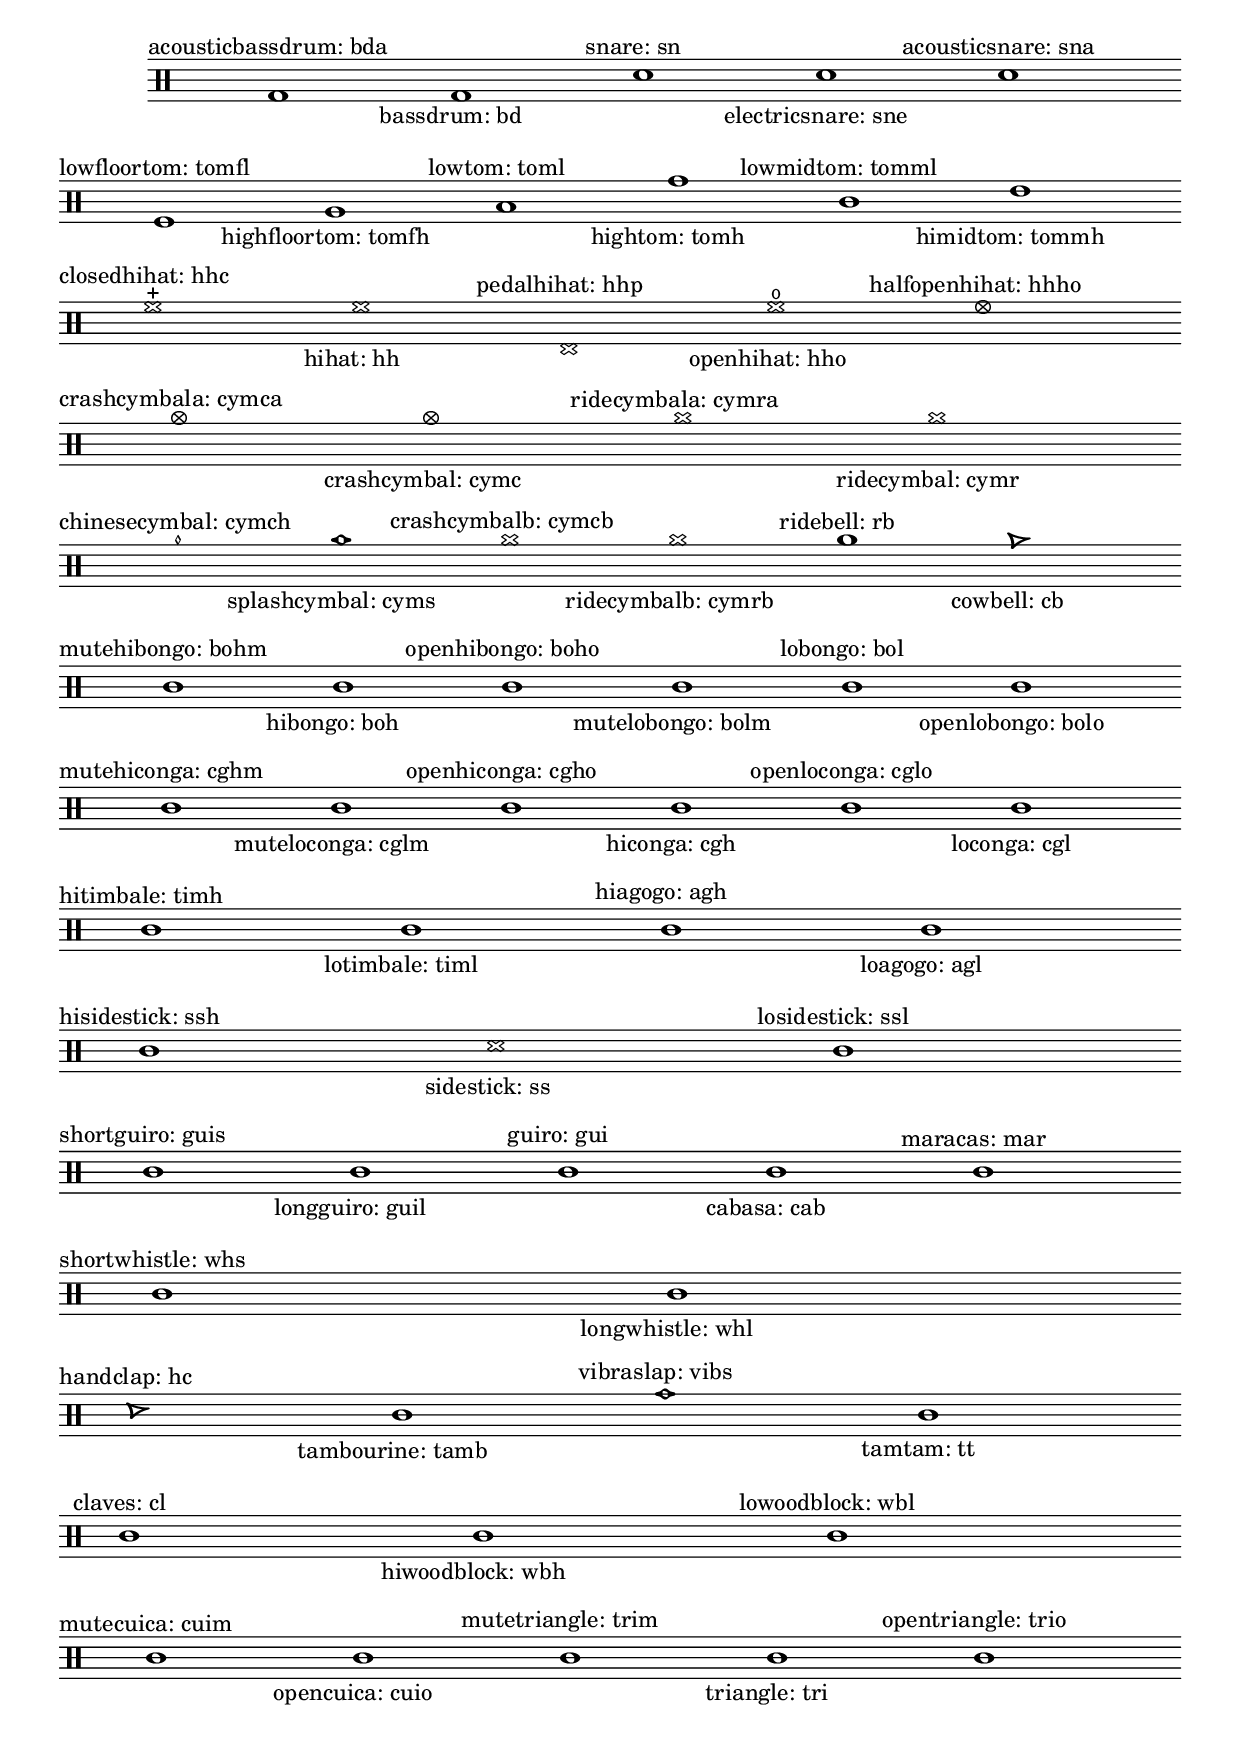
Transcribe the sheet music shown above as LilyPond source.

\version "2.16.0"

% this chart is used in the manual too.

\header {
  texidoc ="
@cindex percussion notes

This chart shows all percussion and drum notes.
"
}

myBreak = { \bar " " \break }

\score {
  \new DrumStaff \with {
    \remove Time_signature_engraver
  } \context DrumVoice {

%% this stuff set up nice || bar lines to divide percussion notes
%% into related fields, but it should be placed in the actual
%% music, not as a separate voice.  -gp
%{
    barlines = {
      \repeat "unfold" 4 {s 1 \bar" " } s 1 \bar "||"
      \repeat "unfold" 2 { s 1 \bar" "  s 1 \bar" " s 1 \bar "||" }
      \repeat "unfold" 4 {s 1 \bar" " } s 1 \bar "||"
      \repeat "unfold" 7  {s 1 \bar" " }  s 1 \bar "||"
      s 1 \bar" "  s 1 \bar "||"
      \repeat "unfold" 2 { \repeat "unfold" 5 {s 1 \bar" " } s 1 \bar "||" }
      \repeat "unfold" 2 { s 1 \bar" "  s 1 \bar "||" }
      \repeat "unfold" 2 {s 1 \bar" " } s 1 \bar "||"
      \repeat "unfold" 4 {s 1 \bar" " } s 1 \bar "||"
      s 1 \bar" "  s 1 \bar "||"
      \repeat "unfold" 3 {s 1 \bar" " } s 1 \bar "||"
      \repeat "unfold" 2 {s 1 \bar" " } s 1 \bar "||"
      \repeat "unfold" 3 {\repeat "unfold" 4 {s 1 \bar" " } s 1 \bar "||"  }
    }
%}

    \drummode {
      \cadenzaOn

      bda1^\markup { \center-align "acousticbassdrum: bda" }
      bd  _\markup { \center-align "bassdrum: bd" }
      sn  ^\markup { \center-align "snare: sn" }
      sne _\markup { \center-align "electricsnare: sne" }
      sna ^\markup { \center-align "acousticsnare: sna" } \myBreak

      tomfl^\markup { \center-align "lowfloortom: tomfl" }
      tomfh_\markup { \center-align "highfloortom: tomfh" }
      toml ^\markup { \center-align "lowtom: toml" }
      tomh _\markup { \center-align "hightom: tomh" }
      tomml^\markup { \center-align "lowmidtom: tomml" }
      tommh_\markup { \center-align "himidtom: tommh" } \myBreak

      hhc ^\markup { \center-align "closedhihat: hhc" }
      hh  _\markup { \center-align "hihat: hh" }
      hhp ^\markup { \center-align "pedalhihat: hhp" }
      hho _\markup { \center-align "openhihat: hho" }
      hhho^\markup { \center-align "halfopenhihat: hhho" } \myBreak

      cymca^\markup { \center-align "crashcymbala: cymca" }
      cymc _\markup { \center-align "crashcymbal: cymc" }
      cymra^\markup { \center-align "ridecymbala: cymra" }
      cymr _\markup { \center-align "ridecymbal: cymr" } \myBreak

      cymch^\markup { \center-align "chinesecymbal: cymch" }
      cyms _\markup { \center-align "splashcymbal: cyms" }
      cymcb^\markup { \center-align "crashcymbalb: cymcb" }
      cymrb_\markup { \center-align "ridecymbalb: cymrb" }
      rb   ^\markup { \center-align "ridebell: rb" }
      cb   _\markup { \center-align "cowbell: cb" } \myBreak

      bohm^\markup { \center-align "mutehibongo: bohm" }
      boh _\markup { \center-align "hibongo: boh" }
      boho^\markup { \center-align "openhibongo: boho" }
      bolm_\markup { \center-align "mutelobongo: bolm" }
      bol ^\markup { \center-align "lobongo: bol" }
      bolo_\markup { \center-align "openlobongo: bolo" } \myBreak

      cghm^\markup { \center-align "mutehiconga: cghm" }
      cglm_\markup { \center-align "muteloconga: cglm" }
      cgho^\markup { \center-align "openhiconga: cgho" }
      cgh _\markup { \center-align "hiconga: cgh" }
      cglo^\markup { \center-align "openloconga: cglo" }
      cgl _\markup { \center-align "loconga: cgl" } \myBreak

      timh^\markup { \center-align "hitimbale: timh" }
      timl_\markup { \center-align "lotimbale: timl" }
      agh ^\markup { \center-align "hiagogo: agh" }
      agl _\markup { \center-align "loagogo: agl" } \myBreak

      ssh^\markup { \center-align "hisidestick: ssh" }
      ss _\markup { \center-align "sidestick: ss" }
      ssl^\markup { \center-align "losidestick: ssl" } \myBreak

      guis^\markup { \center-align "shortguiro: guis" }
      guil_\markup { \center-align "longguiro: guil" }
      gui ^\markup { \center-align "guiro: gui" }
      cab _\markup { \center-align "cabasa: cab" }
      mar ^\markup { \center-align "maracas: mar" } \myBreak

      whs^\markup { \center-align "shortwhistle: whs" }
      whl_\markup { \center-align "longwhistle: whl" } \myBreak

      hc  ^\markup { \center-align "handclap: hc" }
      tamb_\markup { \center-align "tambourine: tamb" }
      vibs^\markup { \center-align "vibraslap: vibs" }
      tt  _\markup { \center-align "tamtam: tt"  } \myBreak

      cl ^\markup { \center-align "claves: cl" }
      wbh_\markup { \center-align "hiwoodblock: wbh" }
      wbl^\markup { \center-align "lowoodblock: wbl" } \myBreak

      cuim^\markup { \center-align "mutecuica: cuim" }
      cuio_\markup { \center-align "opencuica: cuio" }
      trim^\markup { \center-align "mutetriangle: trim" }
      tri _\markup { \center-align "triangle: tri" }
      trio^\markup { \center-align "opentriangle: trio" } \myBreak
    }
  }

  \layout {
    \context {
      \Score
      \remove Bar_number_engraver
    }
  }
}
